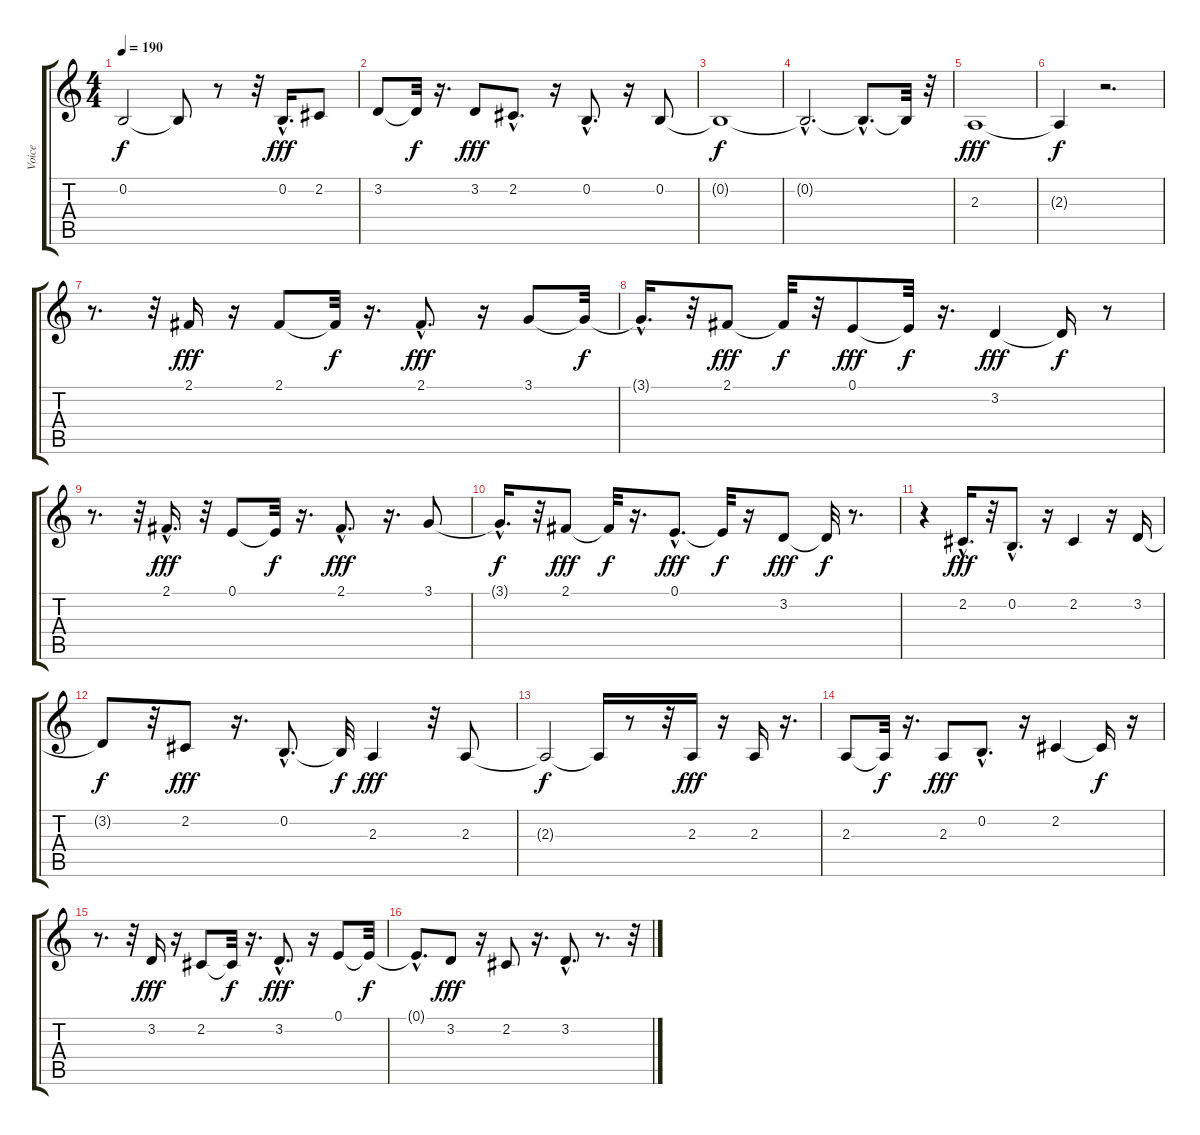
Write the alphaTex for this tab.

\track ("Voice" "Voice") {instrument synthbrass1}
\staff {score tabs}
\tuning (E4 B3 G3 D3 A2 E2) {hide}
\ts (4 4)
\tempo 190
\clef g2
\ks c
0.2{t}.2{dy f} 0.2{t}.8 r.8 r.32 0.2{hac}.16{d dy fff} 2.2.8 |
3.2.8 3.2{t}.32{dy f} r.16{d} 3.2.8{dy fff} 2.2{hac}.8{d} r.16 0.2{hac}.8{d} r.16 0.2.8 |
0.2{t}.1{dy f} |
0.2{hac t}.2{d} 0.2{hac t}.8{d} 0.2{t}.32 r.32 |
2.3.1{dy fff} |
2.3{t}.4{dy f} r.2{d} |
r.8{d} r.32 2.1.16{dy fff} r.16 2.1.8 2.1{t}.32{dy f} r.16{d} 2.1{hac}.8{d dy fff} r.16 3.1.8 3.1{t}.32{dy f} |
3.1{hac t}.16{d} r.32 2.1.8{dy fff} 2.1{t}.32{dy f} r.32 0.1.8{dy fff} 0.1{t}.32{dy f} r.16{d} 3.2.4{dy fff} 3.2{t}.16{dy f} r.8 |
r.8{d} r.32 2.1{hac}.16{d dy fff} r.32 0.1.8 0.1{t}.32{dy f} r.16{d} 2.1{hac}.8{d dy fff} r.16{d} 3.1.8 |
3.1{hac t}.16{d dy f} r.32 2.1.8{dy fff} 2.1{t}.32{dy f} r.16{d} 0.1{hac}.8{d dy fff} 0.1{t}.32{dy f} r.16 3.2.8{dy fff} 3.2{t}.32{dy f} r.8{d} |
r.4 2.2{hac}.16{d dy fff} r.32 0.2{hac}.8{d} r.16 2.2.4 r.16 3.2.16 |
3.2{t}.8{dy f} r.32 2.2.8{dy fff} r.16{d} 0.2{hac}.8{d} 0.2{t}.32{dy f} 2.3.4{dy fff} r.32 2.3.8 |
2.3{t}.2{dy f} 2.3{t}.16 r.8 r.32 2.3.16{dy fff} r.16 2.3.16 r.16{d} |
2.3.8 2.3{t}.32{dy f} r.16{d} 2.3.8{dy fff} 0.2{hac}.8{d} r.16 2.2.4 2.2{t}.16{dy f} r.16 |
r.8{d} r.32 3.2.16{dy fff} r.16 2.2.8 2.2{t}.32{dy f} r.16{d} 3.2{hac}.8{d dy fff} r.16 0.1.8 0.1{t}.32{dy f} |
0.1{hac t}.8{d} 3.2.8{dy fff} r.16 2.2.8 r.16{d} 3.2{hac}.8{d} r.8{d} r.32
